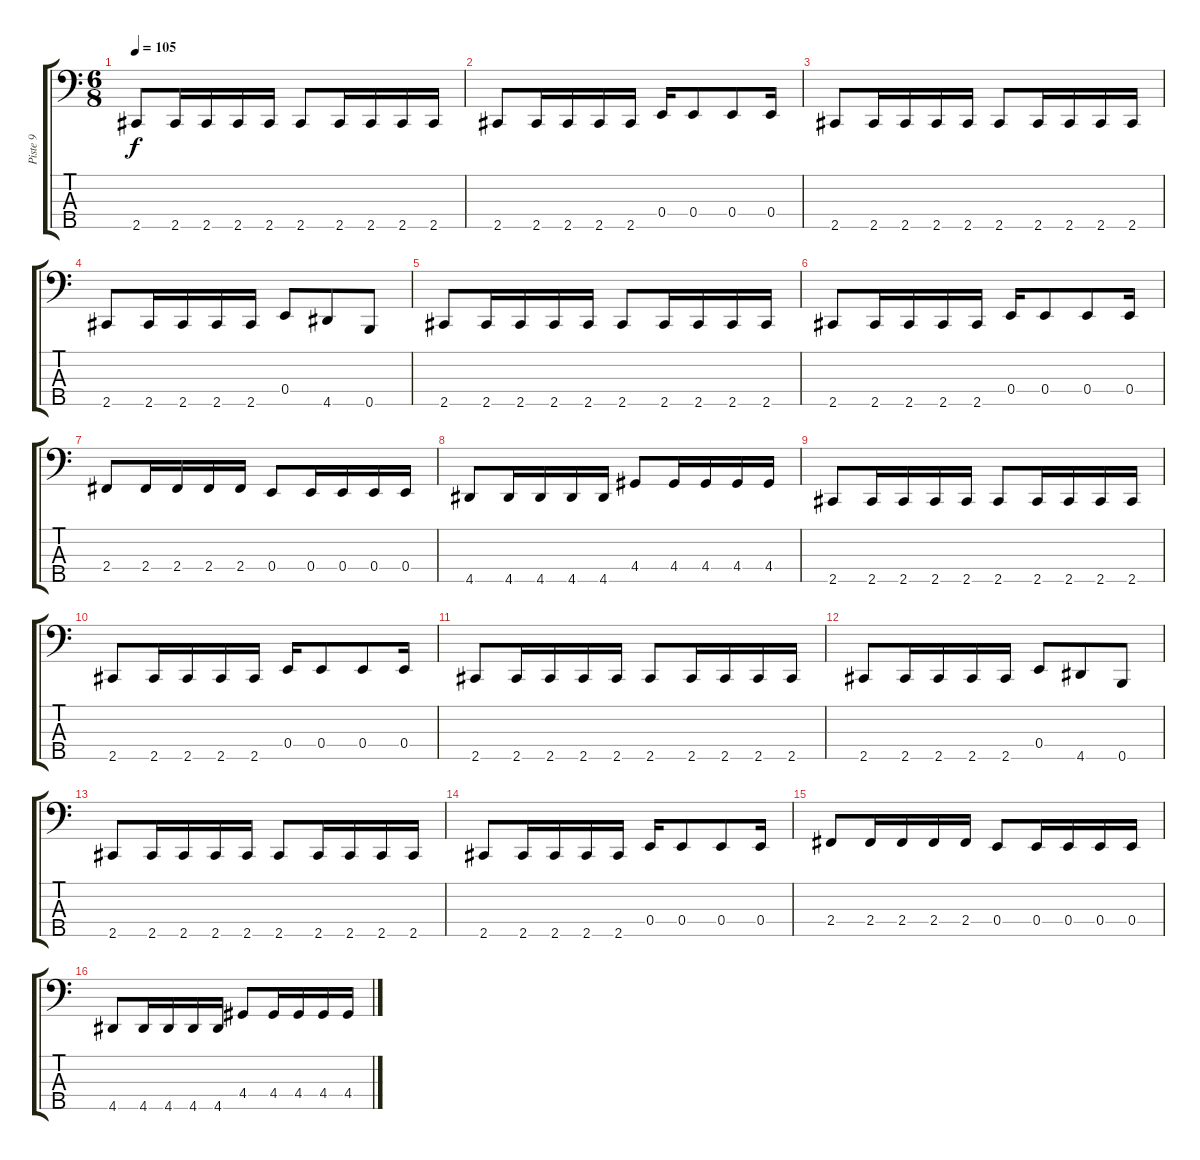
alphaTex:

\track ("Piste 9" "Piste 9") {instrument electricbassfinger}
\staff {score tabs}
\tuning (G2 D2 A1 E1 B0) {hide}
\ts (6 8)
\tempo 105
\clef f4
\ks c
2.5.8{dy f} 2.5.16 2.5.16 2.5.16 2.5.16 2.5.8 2.5.16 2.5.16 2.5.16 2.5.16 |
2.5.8 2.5.16 2.5.16 2.5.16 2.5.16 0.4.16 0.4.8 0.4.8 0.4.16 |
2.5.8 2.5.16 2.5.16 2.5.16 2.5.16 2.5.8 2.5.16 2.5.16 2.5.16 2.5.16 |
2.5.8 2.5.16 2.5.16 2.5.16 2.5.16 0.4.8 4.5.8 0.5.8 |
2.5.8 2.5.16 2.5.16 2.5.16 2.5.16 2.5.8 2.5.16 2.5.16 2.5.16 2.5.16 |
2.5.8 2.5.16 2.5.16 2.5.16 2.5.16 0.4.16 0.4.8 0.4.8 0.4.16 |
2.4.8 2.4.16 2.4.16 2.4.16 2.4.16 0.4.8 0.4.16 0.4.16 0.4.16 0.4.16 |
4.5.8 4.5.16 4.5.16 4.5.16 4.5.16 4.4.8 4.4.16 4.4.16 4.4.16 4.4.16 |
2.5.8 2.5.16 2.5.16 2.5.16 2.5.16 2.5.8 2.5.16 2.5.16 2.5.16 2.5.16 |
2.5.8 2.5.16 2.5.16 2.5.16 2.5.16 0.4.16 0.4.8 0.4.8 0.4.16 |
2.5.8 2.5.16 2.5.16 2.5.16 2.5.16 2.5.8 2.5.16 2.5.16 2.5.16 2.5.16 |
2.5.8 2.5.16 2.5.16 2.5.16 2.5.16 0.4.8 4.5.8 0.5.8 |
2.5.8 2.5.16 2.5.16 2.5.16 2.5.16 2.5.8 2.5.16 2.5.16 2.5.16 2.5.16 |
2.5.8 2.5.16 2.5.16 2.5.16 2.5.16 0.4.16 0.4.8 0.4.8 0.4.16 |
2.4.8 2.4.16 2.4.16 2.4.16 2.4.16 0.4.8 0.4.16 0.4.16 0.4.16 0.4.16 |
4.5.8 4.5.16 4.5.16 4.5.16 4.5.16 4.4.8 4.4.16 4.4.16 4.4.16 4.4.16
